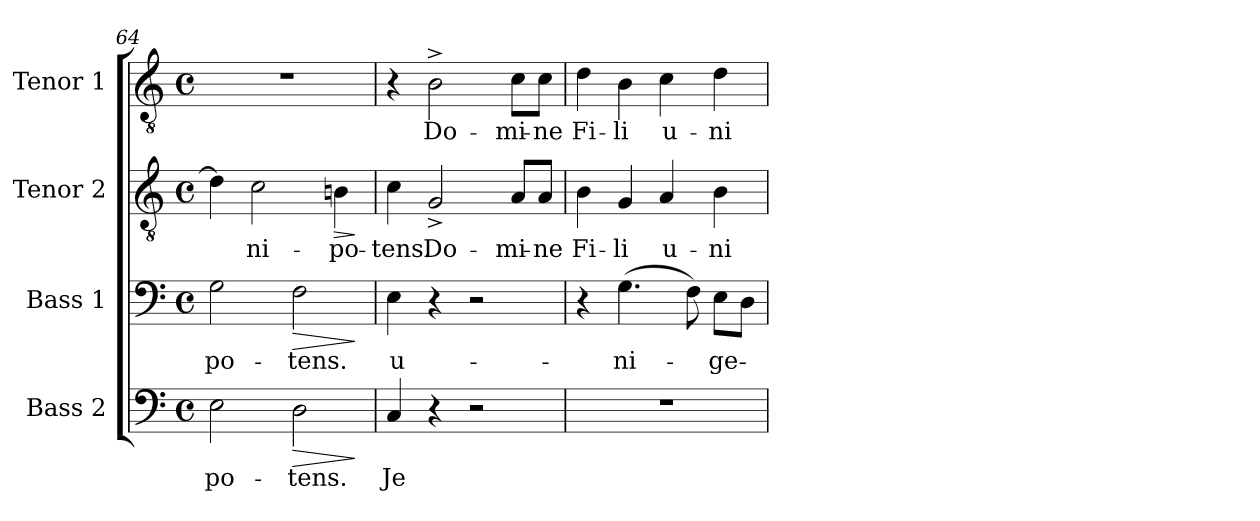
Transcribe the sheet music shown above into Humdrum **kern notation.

**kern	**text	**dynam	**kern	**text	**dynam	**kern	**text	**dynam	**kern	**text
*part4	*part4	*part4	*part3	*part3	*part3	*part2	*part2	*part2	*part1	*part1
*staff4	*staff4	*staff4	*staff3	*staff3	*staff3	*staff2	*staff2	*staff2	*staff1	*staff1
*I"Bass 2	*	*	*I"Bass 1	*	*	*I"Tenor 2	*	*	*I"Tenor 1	*
*I'B. 2	*	*	*I'B. 1	*	*	*I'T. 2	*	*	*I'T. 1	*
!!LO:LB:g=z
*clefF4	*	*	*clefF4	*	*	*clefGv2	*	*	*clefGv2	*
*k[]	*	*	*k[]	*	*	*k[]	*	*	*k[]	*
*C:	*	*	*C:	*	*	*C:	*	*	*C:	*
*M4/4	*	*	*M4/4	*	*	*M4/4	*	*	*M4/4	*
*met(c)	*	*	*met(c)	*	*	*met(c)	*	*	*met(c)	*
=64	=64	=64	=64	=64	=64	=64	=64	=64	=64	=64
!	!LO:LY:b	!	!	!LO:LY:b	!	!	!	!	!	!
2E\	-po-	.	2G\	-po-	.	4d\]	.	.	1r	.
!	!	!	!	!	!	!	!LO:LY:b	!	!	!
.	.	.	.	.	.	2c\	-ni-	.	.	.
!	!LO:LY:b	!LO:HP:b	!	!LO:LY:b	!LO:HP:b	!	!	!	!	!
2D\	-tens.	>	2F\	-tens.	>	.	.	.	.	.
!	!	!	!	!	!	!	!LO:LY:b	!LO:HP:b	!	!
.	.	.	.	.	.	4Bn\	-po-	>	.	.
.	.	]	.	.	]	.	.	]	.	.
=65	=65	=65	=65	=65	=65	=65	=65	=65	=65	=65
!	!LO:LY:b	!	!	!LO:LY:b	!	!	!LO:LY:b	!	!	!
4C/	Je-	.	4E\	u-	.	4c\	-tens.	.	4r	.
!	!	!	!	!	!	!	!LO:LY:b	!	!	!LO:LY:b
4r	.	.	4r	.	.	2G^>/	Do-	.	2B^>\	Do-
2r	.	.	2r	.	.	.	.	.	.	.
!	!	!	!	!	!	!	!LO:LY:b	!	!	!LO:LY:b
.	.	.	.	.	.	8A/L	-mi-	.	8c\L	-mi-
!	!	!	!	!	!	!	!LO:LY:b	!	!	!LO:LY:b
.	.	.	.	.	.	8A/J	-ne	.	8c\J	-ne
=66	=66	=66	=66	=66	=66	=66	=66	=66	=66	=66
!	!	!	!	!	!	!	!LO:LY:b	!	!	!LO:LY:b
1r	.	.	4r	.	.	4B\	Fi-	.	4d\	Fi-
!	!	!	!	!LO:LY:b	!	!	!LO:LY:b	!	!	!LO:LY:b
.	.	.	(>4.G\	-ni-	.	4G/	-li	.	4B\	-li
!	!	!	!	!	!	!	!LO:LY:b	!	!	!LO:LY:b
.	.	.	.	.	.	4A/	u-	.	4c\	u-
.	.	.	8F\)	.	.	.	.	.	.	.
!	!	!	!	!LO:LY:b	!	!	!LO:LY:b	!	!	!LO:LY:b
.	.	.	8E\L	-ge-	.	4B\	-ni-	.	4d\	-ni-
.	.	.	8D\J	.	.	.	.	.	.	.
=	=	=	=	=	=	=	=	=	=	=
*-	*-	*-	*-	*-	*-	*-	*-	*-	*-	*-
